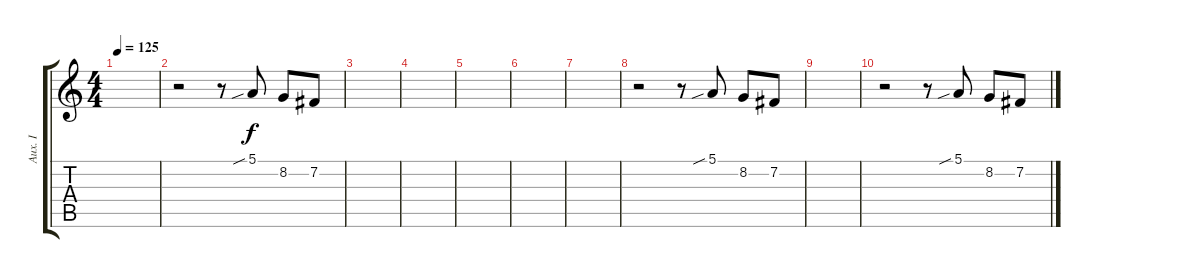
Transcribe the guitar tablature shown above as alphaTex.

\track ("Aux. I" "Aux. I") {instrument lead2sawtooth}
\staff {score tabs}
\tuning (E4 B3 G3 D3 A2 E2) {hide}
\ts (4 4)
\tempo 125
\clef g2
\ks c
|
r.2 r.8 5.1{sib}.8{volume 10} 8.2.8 7.2.8 |
|
|
|
|
|
r.2 r.8 5.1{sib}.8{volume 10} 8.2.8 7.2.8 |
|
r.2 r.8 5.1{sib}.8{volume 10} 8.2.8 7.2.8
